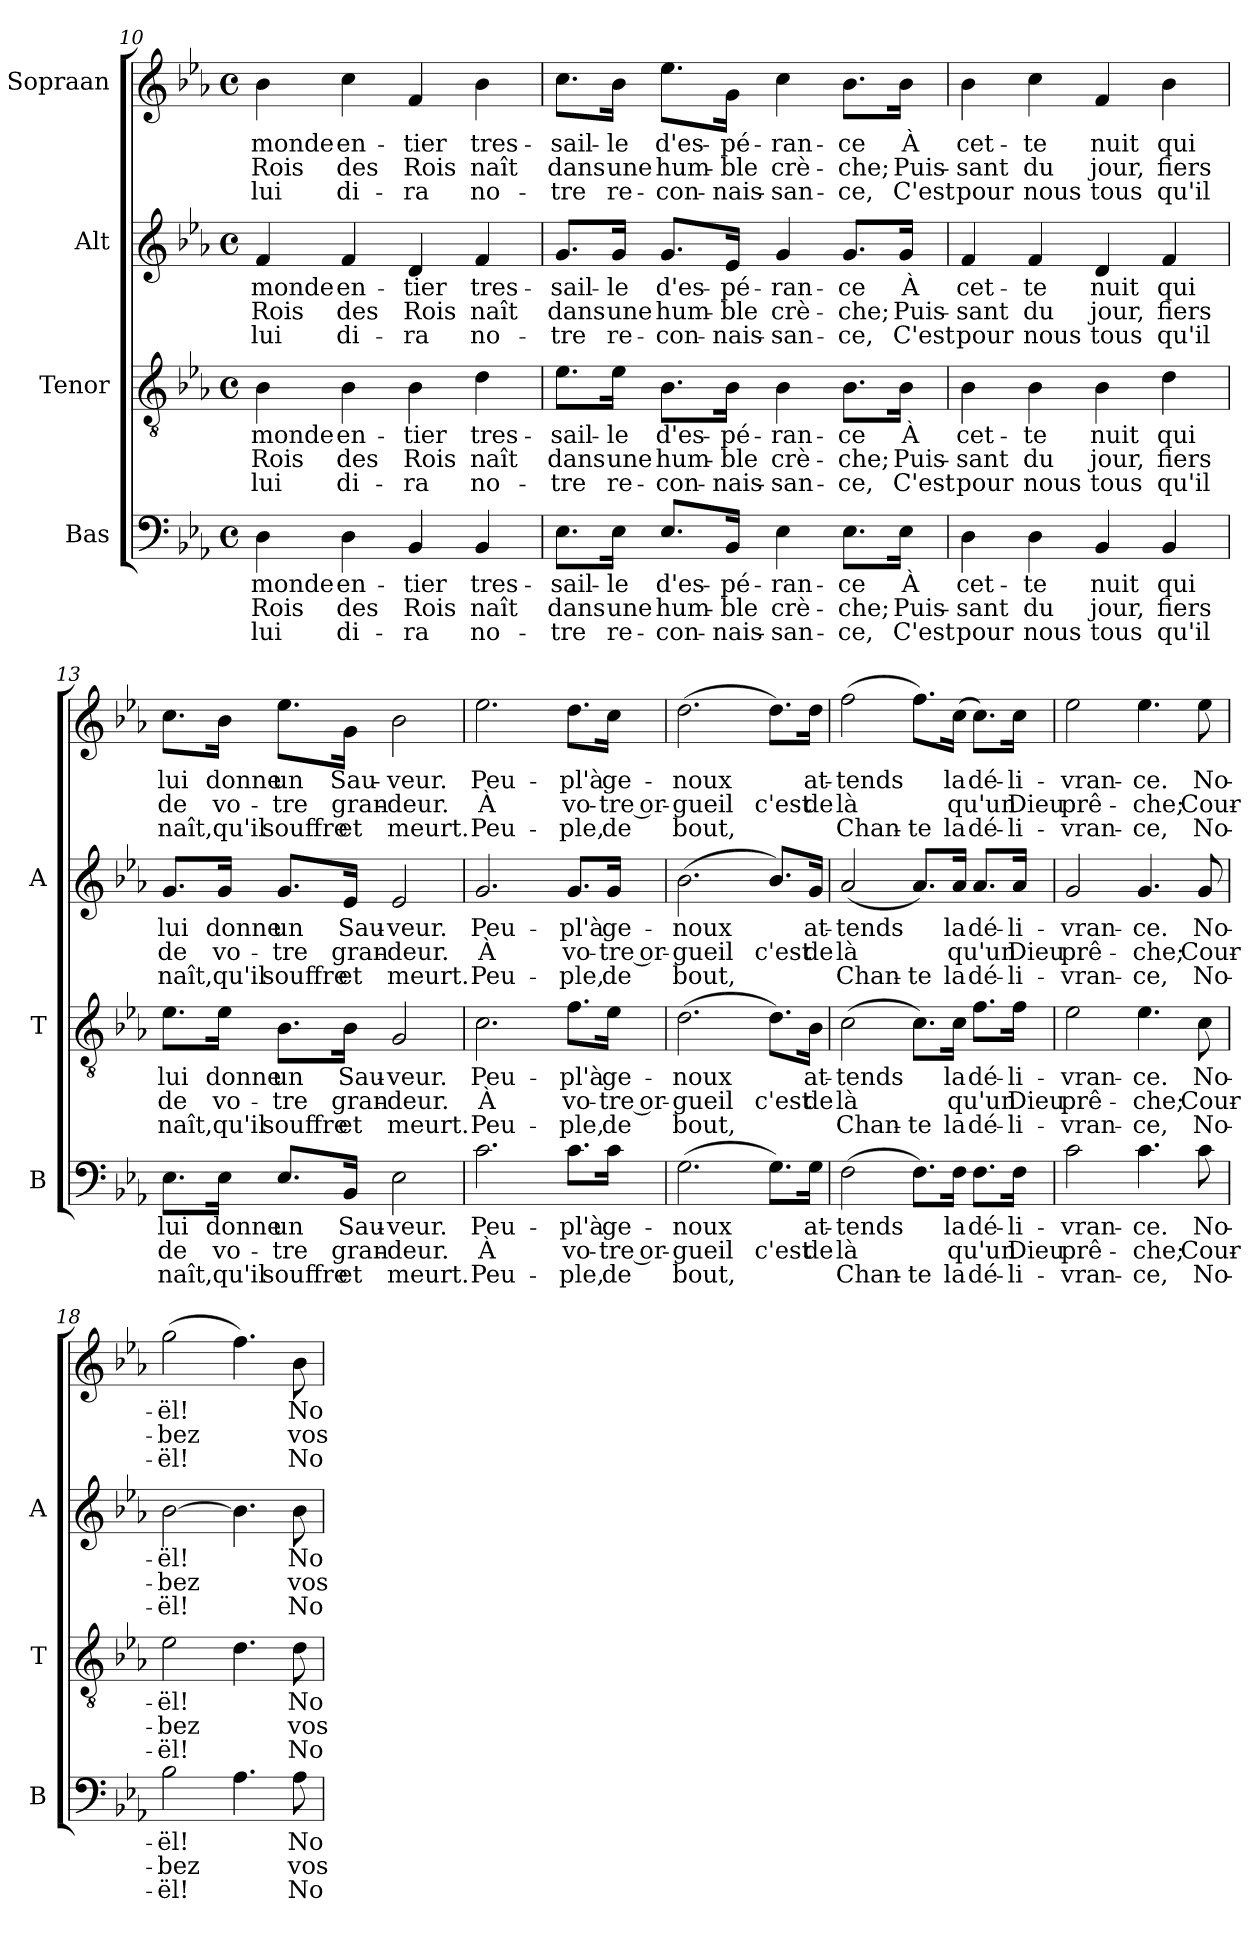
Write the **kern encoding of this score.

**kern	**text	**text	**text	**kern	**text	**text	**text	**kern	**text	**text	**text	**kern	**text	**text	**text
*part4	*part4	*part4	*part4	*part3	*part3	*part3	*part3	*part2	*part2	*part2	*part2	*part1	*part1	*part1	*part1
*staff4	*staff4	*staff4	*staff4	*staff3	*staff3	*staff3	*staff3	*staff2	*staff2	*staff2	*staff2	*staff1	*staff1	*staff1	*staff1
*I"Bas	*	*	*	*I"Tenor	*	*	*	*I"Alt	*	*	*	*I"Sopraan	*	*	*
*I'B	*	*	*	*I'T	*	*	*	*I'A	*	*	*	*	*	*	*
*clefF4	*	*	*	*clefGv2	*	*	*	*clefG2	*	*	*	*clefG2	*	*	*
*k[b-e-a-]	*	*	*	*k[b-e-a-]	*	*	*	*k[b-e-a-]	*	*	*	*k[b-e-a-]	*	*	*
*E-:	*	*	*	*E-:	*	*	*	*E-:	*	*	*	*E-:	*	*	*
*M4/4	*	*	*	*M4/4	*	*	*	*M4/4	*	*	*	*M4/4	*	*	*
*met(c)	*	*	*	*met(c)	*	*	*	*met(c)	*	*	*	*met(c)	*	*	*
=10	=10	=10	=10	=10	=10	=10	=10	=10	=10	=10	=10	=10	=10	=10	=10
!	!LO:LY:b	!LO:LY:b	!LO:LY:b	!	!LO:LY:b	!LO:LY:b	!LO:LY:b	!	!LO:LY:b	!LO:LY:b	!LO:LY:b	!	!LO:LY:b	!LO:LY:b	!LO:LY:b
4D\	monde	Rois	lui	4B-\	monde	Rois	lui	4f/	monde	Rois	lui	4b-\	monde	Rois	lui
!	!LO:LY:b	!LO:LY:b	!LO:LY:b	!	!LO:LY:b	!LO:LY:b	!LO:LY:b	!	!LO:LY:b	!LO:LY:b	!LO:LY:b	!	!LO:LY:b	!LO:LY:b	!LO:LY:b
4D\	en-	des	di-	4B-\	en-	des	di-	4f/	en-	des	di-	4cc\	en-	des	di-
!	!LO:LY:b	!LO:LY:b	!LO:LY:b	!	!LO:LY:b	!LO:LY:b	!LO:LY:b	!	!LO:LY:b	!LO:LY:b	!LO:LY:b	!	!LO:LY:b	!LO:LY:b	!LO:LY:b
4BB-/	-tier	Rois	-ra	4B-\	-tier	Rois	-ra	4d/	-tier	Rois	-ra	4f/	-tier	Rois	-ra
!	!LO:LY:b	!LO:LY:b	!LO:LY:b	!	!LO:LY:b	!LO:LY:b	!LO:LY:b	!	!LO:LY:b	!LO:LY:b	!LO:LY:b	!	!LO:LY:b	!LO:LY:b	!LO:LY:b
4BB-/	tres-	naît	no-	4d\	tres-	naît	no-	4f/	tres-	naît	no-	4b-\	tres-	naît	no-
!!LO:PB:g=z
=11	=11	=11	=11	=11	=11	=11	=11	=11	=11	=11	=11	=11	=11	=11	=11
!	!LO:LY:b	!LO:LY:b	!LO:LY:b	!	!LO:LY:b	!LO:LY:b	!LO:LY:b	!	!LO:LY:b	!LO:LY:b	!LO:LY:b	!	!LO:LY:b	!LO:LY:b	!LO:LY:b
8.E-\L	-sail-	dans	-tre	8.e-\L	-sail-	dans	-tre	8.g/L	-sail-	dans	-tre	8.cc\L	-sail-	dans	-tre
!	!LO:LY:b	!LO:LY:b	!LO:LY:b	!	!LO:LY:b	!LO:LY:b	!LO:LY:b	!	!LO:LY:b	!LO:LY:b	!LO:LY:b	!	!LO:LY:b	!LO:LY:b	!LO:LY:b
16E-\Jk	-le	une	re-	16e-\Jk	-le	une	re-	16g/Jk	-le	une	re-	16b-\Jk	-le	une	re-
!	!LO:LY:b	!LO:LY:b	!LO:LY:b	!	!LO:LY:b	!LO:LY:b	!LO:LY:b	!	!LO:LY:b	!LO:LY:b	!LO:LY:b	!	!LO:LY:b	!LO:LY:b	!LO:LY:b
8.E-/L	d'es-	hum-	-con-	8.B-\L	d'es-	hum-	-con-	8.g/L	d'es-	hum-	-con-	8.ee-\L	d'es-	hum-	-con-
!	!LO:LY:b	!LO:LY:b	!LO:LY:b	!	!LO:LY:b	!LO:LY:b	!LO:LY:b	!	!LO:LY:b	!LO:LY:b	!LO:LY:b	!	!LO:LY:b	!LO:LY:b	!LO:LY:b
16BB-/Jk	-pé-	-ble	-nais-	16B-\Jk	-pé-	-ble	-nais-	16e-/Jk	-pé-	-ble	-nais-	16g\Jk	-pé-	-ble	-nais-
!	!LO:LY:b	!LO:LY:b	!LO:LY:b	!	!LO:LY:b	!LO:LY:b	!LO:LY:b	!	!LO:LY:b	!LO:LY:b	!LO:LY:b	!	!LO:LY:b	!LO:LY:b	!LO:LY:b
4E-\	-ran-	crè-	-san-	4B-\	-ran-	crè-	-san-	4g/	-ran-	crè-	-san-	4cc\	-ran-	crè-	-san-
!	!LO:LY:b	!LO:LY:b	!LO:LY:b	!	!LO:LY:b	!LO:LY:b	!LO:LY:b	!	!LO:LY:b	!LO:LY:b	!LO:LY:b	!	!LO:LY:b	!LO:LY:b	!LO:LY:b
8.E-\L	-ce	-che;	-ce,	8.B-\L	-ce	-che;	-ce,	8.g/L	-ce	-che;	-ce,	8.b-\L	-ce	-che;	-ce,
!	!LO:LY:b	!LO:LY:b	!LO:LY:b	!	!LO:LY:b	!LO:LY:b	!LO:LY:b	!	!LO:LY:b	!LO:LY:b	!LO:LY:b	!	!LO:LY:b	!LO:LY:b	!LO:LY:b
16E-\Jk	À	Puis-	C'est	16B-\Jk	À	Puis-	C'est	16g/Jk	À	Puis-	C'est	16b-\Jk	À	Puis-	C'est
=12	=12	=12	=12	=12	=12	=12	=12	=12	=12	=12	=12	=12	=12	=12	=12
!	!LO:LY:b	!LO:LY:b	!LO:LY:b	!	!LO:LY:b	!LO:LY:b	!LO:LY:b	!	!LO:LY:b	!LO:LY:b	!LO:LY:b	!	!LO:LY:b	!LO:LY:b	!LO:LY:b
4D\	cet-	-sant	pour	4B-\	cet-	-sant	pour	4f/	cet-	-sant	pour	4b-\	cet-	-sant	pour
!	!LO:LY:b	!LO:LY:b	!LO:LY:b	!	!LO:LY:b	!LO:LY:b	!LO:LY:b	!	!LO:LY:b	!LO:LY:b	!LO:LY:b	!	!LO:LY:b	!LO:LY:b	!LO:LY:b
4D\	-te	du	nous	4B-\	-te	du	nous	4f/	-te	du	nous	4cc\	-te	du	nous
!	!LO:LY:b	!LO:LY:b	!LO:LY:b	!	!LO:LY:b	!LO:LY:b	!LO:LY:b	!	!LO:LY:b	!LO:LY:b	!LO:LY:b	!	!LO:LY:b	!LO:LY:b	!LO:LY:b
4BB-/	nuit	jour,	tous	4B-\	nuit	jour,	tous	4d/	nuit	jour,	tous	4f/	nuit	jour,	tous
!	!LO:LY:b	!LO:LY:b	!LO:LY:b	!	!LO:LY:b	!LO:LY:b	!LO:LY:b	!	!LO:LY:b	!LO:LY:b	!LO:LY:b	!	!LO:LY:b	!LO:LY:b	!LO:LY:b
4BB-/	qui	fiers	qu'il	4d\	qui	fiers	qu'il	4f/	qui	fiers	qu'il	4b-\	qui	fiers	qu'il
!!LO:LB:g=z
=13	=13	=13	=13	=13	=13	=13	=13	=13	=13	=13	=13	=13	=13	=13	=13
!	!LO:LY:b	!LO:LY:b	!LO:LY:b	!	!LO:LY:b	!LO:LY:b	!LO:LY:b	!	!LO:LY:b	!LO:LY:b	!LO:LY:b	!	!LO:LY:b	!LO:LY:b	!LO:LY:b
8.E-\L	lui	de	naît,	8.e-\L	lui	de	naît,	8.g/L	lui	de	naît,	8.cc\L	lui	de	naît,
!	!LO:LY:b	!LO:LY:b	!LO:LY:b	!	!LO:LY:b	!LO:LY:b	!LO:LY:b	!	!LO:LY:b	!LO:LY:b	!LO:LY:b	!	!LO:LY:b	!LO:LY:b	!LO:LY:b
16E-\Jk	donne	vo-	qu'il	16e-\Jk	donne	vo-	qu'il	16g/Jk	donne	vo-	qu'il	16b-\Jk	donne	vo-	qu'il
!	!LO:LY:b	!LO:LY:b	!LO:LY:b	!	!LO:LY:b	!LO:LY:b	!LO:LY:b	!	!LO:LY:b	!LO:LY:b	!LO:LY:b	!	!LO:LY:b	!LO:LY:b	!LO:LY:b
8.E-/L	un	-tre	souffre	8.B-\L	un	-tre	souffre	8.g/L	un	-tre	souffre	8.ee-\L	un	-tre	souffre
!	!LO:LY:b	!LO:LY:b	!LO:LY:b	!	!LO:LY:b	!LO:LY:b	!LO:LY:b	!	!LO:LY:b	!LO:LY:b	!LO:LY:b	!	!LO:LY:b	!LO:LY:b	!LO:LY:b
16BB-/Jk	Sau-	gran-	et	16B-\Jk	Sau-	gran-	et	16e-/Jk	Sau-	gran-	et	16g\Jk	Sau-	gran-	et
!	!LO:LY:b	!LO:LY:b	!LO:LY:b	!	!LO:LY:b	!LO:LY:b	!LO:LY:b	!	!LO:LY:b	!LO:LY:b	!LO:LY:b	!	!LO:LY:b	!LO:LY:b	!LO:LY:b
2E-\	-veur.	-deur.	meurt.	2G/	-veur.	-deur.	meurt.	2e-/	-veur.	-deur.	meurt.	2b-\	-veur.	-deur.	meurt.
=14	=14	=14	=14	=14	=14	=14	=14	=14	=14	=14	=14	=14	=14	=14	=14
!	!LO:LY:b	!LO:LY:b	!LO:LY:b	!	!LO:LY:b	!LO:LY:b	!LO:LY:b	!	!LO:LY:b	!LO:LY:b	!LO:LY:b	!	!LO:LY:b	!LO:LY:b	!LO:LY:b
2.c\	Peu-	À	Peu-	2.c\	Peu-	À	Peu-	2.g/	Peu-	À	Peu-	2.ee-\	Peu-	À	Peu-
!	!LO:LY:b	!LO:LY:b	!LO:LY:b	!	!LO:LY:b	!LO:LY:b	!LO:LY:b	!	!LO:LY:b	!LO:LY:b	!LO:LY:b	!	!LO:LY:b	!LO:LY:b	!LO:LY:b
8.c\L	pl'à	vo-	-ple,	8.f\L	pl'à	vo-	-ple,	8.g/L	pl'à	vo-	-ple,	8.dd\L	pl'à	vo-	-ple,
!	!LO:LY:b	!LO:LY:b	!LO:LY:b	!	!LO:LY:b	!LO:LY:b	!LO:LY:b	!	!LO:LY:b	!LO:LY:b	!LO:LY:b	!	!LO:LY:b	!LO:LY:b	!LO:LY:b
16c\Jk	ge-	tre or-	de	16e-\Jk	ge-	tre or-	de	16g/Jk	ge-	tre or-	de	16cc\Jk	ge-	tre or-	de
=15	=15	=15	=15	=15	=15	=15	=15	=15	=15	=15	=15	=15	=15	=15	=15
!	!LO:LY:b	!LO:LY:b	!LO:LY:b	!	!LO:LY:b	!LO:LY:b	!LO:LY:b	!	!LO:LY:b	!LO:LY:b	!LO:LY:b	!	!LO:LY:b	!LO:LY:b	!LO:LY:b
(>2.G\	-noux	-gueil	bout,	(>2.d\	-noux	-gueil	bout,	(>2.b-\	-noux	-gueil	bout,	(>2.dd\	-noux	-gueil	bout,
!	!	!LO:LY:b	!	!	!	!LO:LY:b	!	!	!	!LO:LY:b	!	!	!	!LO:LY:b	!
8.G\L)	.	c'est	.	8.d\L)	.	c'est	.	8.b-/L)	.	c'est	.	8.dd\L)	.	c'est	.
!	!LO:LY:b	!LO:LY:b	!	!	!LO:LY:b	!LO:LY:b	!	!	!LO:LY:b	!LO:LY:b	!	!	!LO:LY:b	!LO:LY:b	!
16G\Jk	at-	de	.	16B-\Jk	at-	de	.	16g/Jk	at-	de	.	16dd\Jk	at-	de	.
=16	=16	=16	=16	=16	=16	=16	=16	=16	=16	=16	=16	=16	=16	=16	=16
!	!LO:LY:b	!LO:LY:b	!LO:LY:b	!	!LO:LY:b	!LO:LY:b	!LO:LY:b	!	!LO:LY:b	!LO:LY:b	!LO:LY:b	!	!LO:LY:b	!LO:LY:b	!LO:LY:b
(>2F\	-tends	là	Chan-	(>2c\	-tends	là	Chan-	(<2a-/	-tends	là	Chan-	(>2ff\	-tends	là	Chan-
!	!	!	!LO:LY:b	!	!	!	!LO:LY:b	!	!	!	!LO:LY:b	!	!	!	!LO:LY:b
8.F\L)	.	.	-te	8.c\L)	.	.	-te	8.a-/L)	.	.	-te	8.ff\L)	.	.	-te
!	!LO:LY:b	!LO:LY:b	!LO:LY:b	!	!LO:LY:b	!LO:LY:b	!LO:LY:b	!	!LO:LY:b	!LO:LY:b	!LO:LY:b	!	!LO:LY:b	!LO:LY:b	!LO:LY:b
16F\Jk	la	qu'un	la	16c\Jk	la	qu'un	la	16a-/Jk	la	qu'un	la	(16cc\Jk	la	qu'un	la
!	!LO:LY:b	!	!LO:LY:b	!	!LO:LY:b	!	!LO:LY:b	!	!LO:LY:b	!	!LO:LY:b	!	!LO:LY:b	!	!LO:LY:b
8.F\L	dé-	.	dé-	8.f\L	dé-	.	dé-	8.a-/L	dé-	.	dé-	8.cc\L)	dé-	.	dé-
!	!LO:LY:b	!LO:LY:b	!LO:LY:b	!	!LO:LY:b	!LO:LY:b	!LO:LY:b	!	!LO:LY:b	!LO:LY:b	!LO:LY:b	!	!LO:LY:b	!LO:LY:b	!LO:LY:b
16F\Jk	-li-	Dieu	-li-	16f\Jk	-li-	Dieu	-li-	16a-/Jk	-li-	Dieu	-li-	16cc\Jk	-li-	Dieu	-li-
!!LO:PB:g=z
=17	=17	=17	=17	=17	=17	=17	=17	=17	=17	=17	=17	=17	=17	=17	=17
!	!LO:LY:b	!LO:LY:b	!LO:LY:b	!	!LO:LY:b	!LO:LY:b	!LO:LY:b	!	!LO:LY:b	!LO:LY:b	!LO:LY:b	!	!LO:LY:b	!LO:LY:b	!LO:LY:b
2c\	-vran-	prê-	-vran-	2e-\	-vran-	prê-	-vran-	2g/	-vran-	prê-	-vran-	2ee-\	-vran-	prê-	-vran-
!	!LO:LY:b	!LO:LY:b	!LO:LY:b	!	!LO:LY:b	!LO:LY:b	!LO:LY:b	!	!LO:LY:b	!LO:LY:b	!LO:LY:b	!	!LO:LY:b	!LO:LY:b	!LO:LY:b
4.c\	-ce.	-che;	-ce,	4.e-\	-ce.	-che;	-ce,	4.g/	-ce.	-che;	-ce,	4.ee-\	-ce.	-che;	-ce,
!	!LO:LY:b	!LO:LY:b	!LO:LY:b	!	!LO:LY:b	!LO:LY:b	!LO:LY:b	!	!LO:LY:b	!LO:LY:b	!LO:LY:b	!	!LO:LY:b	!LO:LY:b	!LO:LY:b
8c\	No-	Cour-	No-	8c\	No-	Cour-	No-	8g/	No-	Cour-	No-	8ee-\	No-	Cour-	No-
=18	=18	=18	=18	=18	=18	=18	=18	=18	=18	=18	=18	=18	=18	=18	=18
!	!LO:LY:b	!LO:LY:b	!LO:LY:b	!	!LO:LY:b	!LO:LY:b	!LO:LY:b	!	!LO:LY:b	!LO:LY:b	!LO:LY:b	!	!LO:LY:b	!LO:LY:b	!LO:LY:b
2B-\	-ël!	-bez	-ël!	2e-\	-ël!	-bez	-ël!	[2b-\	-ël!	-bez	-ël!	(2gg\	-ël!	-bez	-ël!
4.A-\	.	.	.	4.d\	.	.	.	4.b-\]	.	.	.	4.ff\)	.	.	.
!	!LO:LY:b	!LO:LY:b	!LO:LY:b	!	!LO:LY:b	!LO:LY:b	!LO:LY:b	!	!LO:LY:b	!LO:LY:b	!LO:LY:b	!	!LO:LY:b	!LO:LY:b	!LO:LY:b
8A-\	No-	vos	No-	8d\	No-	vos	No-	8b-\	No-	vos	No-	8b-\	No-	vos	No-
=	=	=	=	=	=	=	=	=	=	=	=	=	=	=	=
*-	*-	*-	*-	*-	*-	*-	*-	*-	*-	*-	*-	*-	*-	*-	*-
